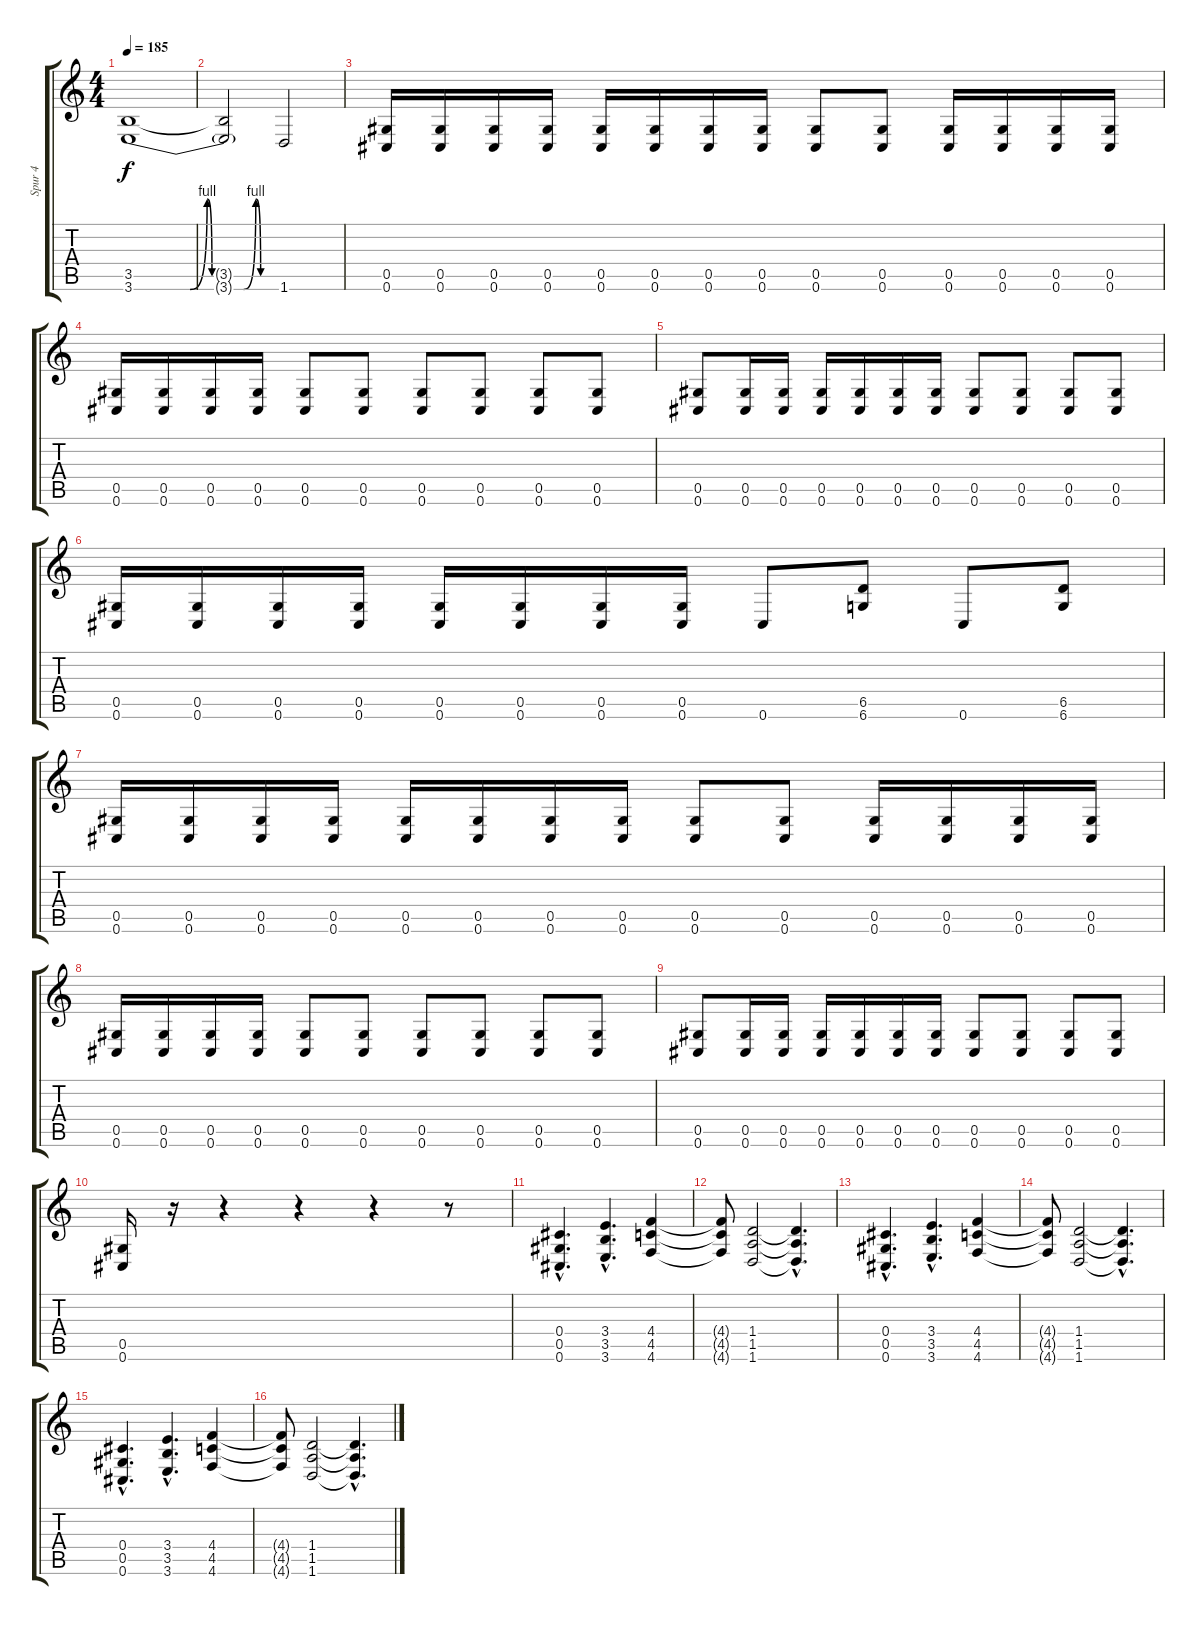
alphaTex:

\track ("Spur 4" "Spur 4") {instrument distortionguitar}
\staff {score tabs}
\tuning (Eb4 Bb3 Gb3 Db3 Ab2 Db2) {hide}
\ts (4 4)
\tempo 185
\clef g2
\ks c
(3.5 3.6{be (custom 0 0 15 0 23 0 30 4 32 0 38 0 45 0 50 4 52 0 60 0)}).1{dy f} |
(3.5{t} 3.6{t}).2 1.6.2 |
(0.5 0.6).16 (0.5 0.6).16 (0.5 0.6).16 (0.5 0.6).16 (0.5 0.6).16 (0.5 0.6).16 (0.5 0.6).16 (0.5 0.6).16 (0.5 0.6).8 (0.5 0.6).8 (0.5 0.6).16 (0.5 0.6).16 (0.5 0.6).16 (0.5 0.6).16 |
(0.5 0.6).16 (0.5 0.6).16 (0.5 0.6).16 (0.5 0.6).16 (0.5 0.6).8 (0.5 0.6).8 (0.5 0.6).8 (0.5 0.6).8 (0.5 0.6).8 (0.5 0.6).8 |
(0.5 0.6).8 (0.5 0.6).16 (0.5 0.6).16 (0.5 0.6).16 (0.5 0.6).16 (0.5 0.6).16 (0.5 0.6).16 (0.5 0.6).8 (0.5 0.6).8 (0.5 0.6).8 (0.5 0.6).8 |
(0.5 0.6).16 (0.5 0.6).16 (0.5 0.6).16 (0.5 0.6).16 (0.5 0.6).16 (0.5 0.6).16 (0.5 0.6).16 (0.5 0.6).16 0.6.8 (6.5 6.6).8 0.6.8 (6.5 6.6).8 |
(0.5 0.6).16 (0.5 0.6).16 (0.5 0.6).16 (0.5 0.6).16 (0.5 0.6).16 (0.5 0.6).16 (0.5 0.6).16 (0.5 0.6).16 (0.5 0.6).8 (0.5 0.6).8 (0.5 0.6).16 (0.5 0.6).16 (0.5 0.6).16 (0.5 0.6).16 |
(0.5 0.6).16 (0.5 0.6).16 (0.5 0.6).16 (0.5 0.6).16 (0.5 0.6).8 (0.5 0.6).8 (0.5 0.6).8 (0.5 0.6).8 (0.5 0.6).8 (0.5 0.6).8 |
(0.5 0.6).8 (0.5 0.6).16 (0.5 0.6).16 (0.5 0.6).16 (0.5 0.6).16 (0.5 0.6).16 (0.5 0.6).16 (0.5 0.6).8 (0.5 0.6).8 (0.5 0.6).8 (0.5 0.6).8 |
(0.5 0.6).16 r.16 r.4 r.4 r.4 r.8 |
(0.4{hac} 0.5{hac} 0.6{hac}).4{d} (3.4{hac} 3.5{hac} 3.6{hac}).4{d} (4.4 4.5 4.6).4 |
(4.4{t} 4.5{t} 4.6{t}).8 (1.4 1.5 1.6).2 (1.4{hac t} 1.5{hac t} 1.6{hac t}).4{d} |
(0.4{hac} 0.5{hac} 0.6{hac}).4{d} (3.4{hac} 3.5{hac} 3.6{hac}).4{d} (4.4 4.5 4.6).4 |
(4.4{t} 4.5{t} 4.6{t}).8 (1.4 1.5 1.6).2 (1.4{hac t} 1.5{hac t} 1.6{hac t}).4{d} |
(0.4{hac} 0.5{hac} 0.6{hac}).4{d} (3.4{hac} 3.5{hac} 3.6{hac}).4{d} (4.4 4.5 4.6).4 |
(4.4{t} 4.5{t} 4.6{t}).8 (1.4 1.5 1.6).2 (1.4{hac t} 1.5{hac t} 1.6{hac t}).4{d}
